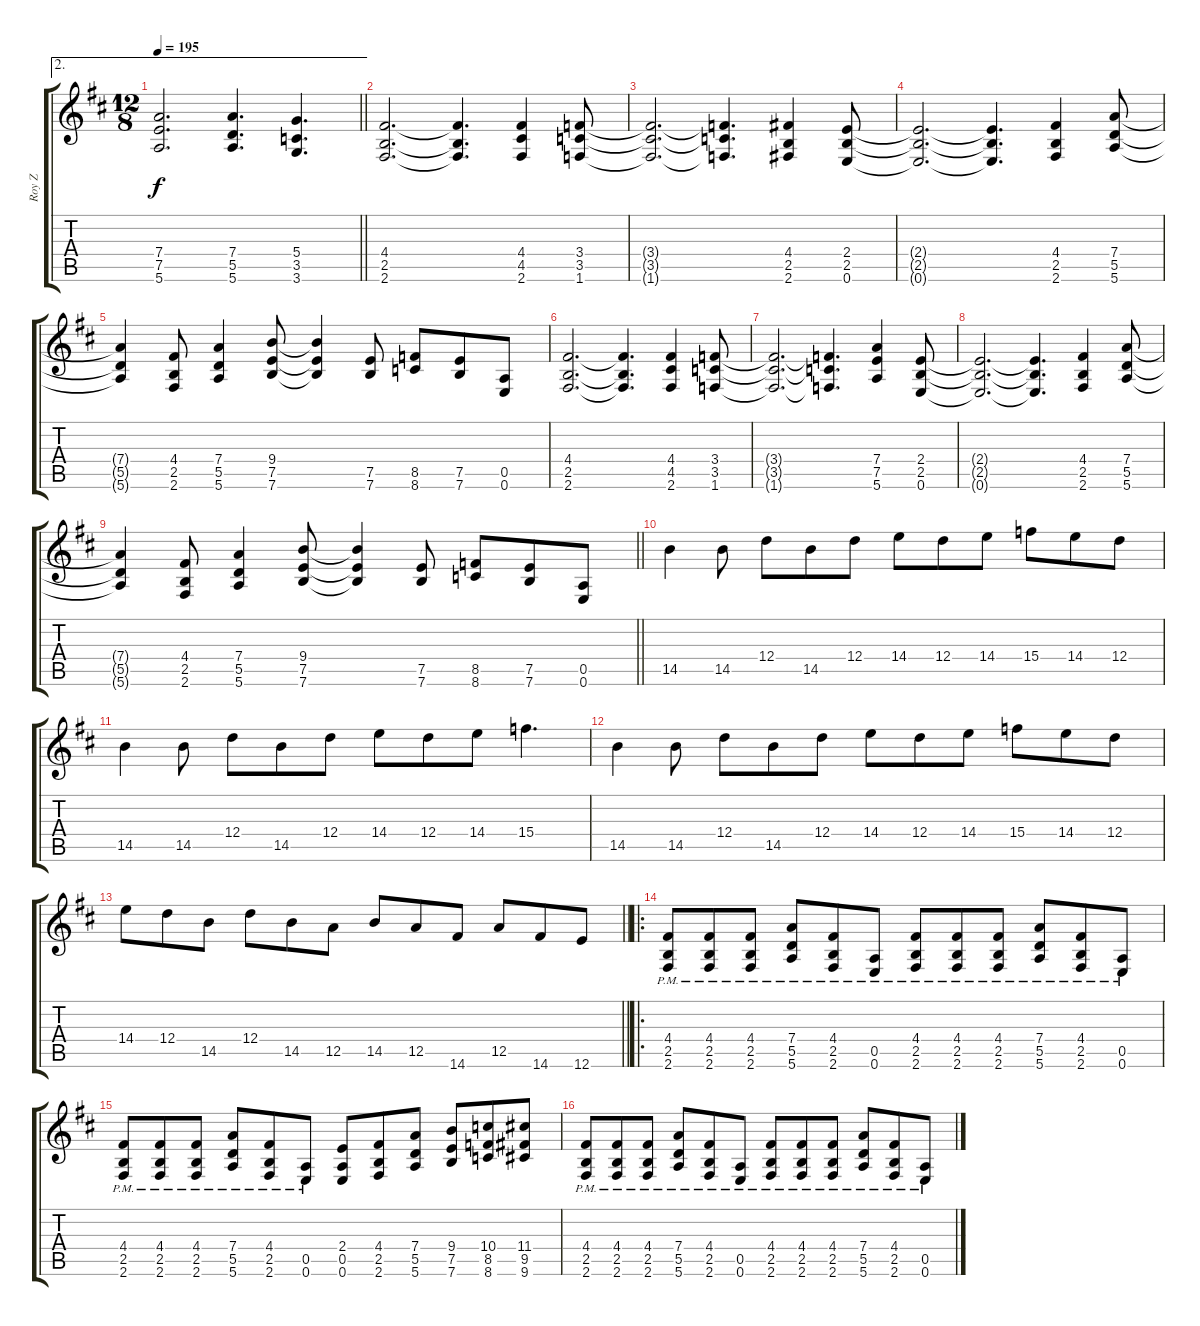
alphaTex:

\track ("Roy Z" "Roy Z") {instrument overdrivenguitar}
\staff {score tabs}
\tuning (E4 B3 G3 D3 A2 E2) {hide}
\ae 2
\ts (12 8)
\tempo 195
\clef g2
\barLineRight lightlight
\ks d
(7.4 7.5 5.6).2{d dy f} (7.4 5.5 5.6).4{d} (5.4 3.5 3.6).4{d} |
(4.4 2.5 2.6).2{d} (4.4{t} 2.5{t} 2.6{t}).4{d} (4.4 4.5 2.6).4 (3.4 3.5 1.6).8 |
(3.4{t} 3.5{t} 1.6{t}).2{d} (3.4{t} 3.5{t} 1.6{t}).4{d} (4.4 2.5 2.6).4 (2.4 2.5 0.6).8 |
(2.4{t} 2.5{t} 0.6{t}).2{d} (2.4{t} 2.5{t} 0.6{t}).4{d} (4.4 2.5 2.6).4 (7.4 5.5 5.6).8 |
(7.4{t} 5.5{t} 5.6{t}).4 (4.4 2.5 2.6).8 (7.4 5.5 5.6).4 (9.4 7.5 7.6).8 (9.4{t} 7.5{t} 7.6{t}).4 (7.5 7.6).8 (8.5 8.6).8 (7.5 7.6).8 (0.5 0.6).8 |
(4.4 2.5 2.6).2{d} (4.4{t} 2.5{t} 2.6{t}).4{d} (4.4 4.5 2.6).4 (3.4 3.5 1.6).8 |
(3.4{t} 3.5{t} 1.6{t}).2{d} (3.4{t} 3.5{t} 1.6{t}).4{d} (7.4 7.5 5.6).4 (2.4 2.5 0.6).8 |
(2.4{t} 2.5{t} 0.6{t}).2{d} (2.4{t} 2.5{t} 0.6{t}).4{d} (4.4 2.5 2.6).4 (7.4 5.5 5.6).8 |
\barLineRight lightlight
(7.4{t} 5.5{t} 5.6{t}).4 (4.4 2.5 2.6).8 (7.4 5.5 5.6).4 (9.4 7.5 7.6).8 (9.4{t} 7.5{t} 7.6{t}).4 (7.5 7.6).8 (8.5 8.6).8 (7.5 7.6).8 (0.5 0.6).8 |
14.5.4 14.5.8 12.4.8 14.5.8 12.4.8 14.4.8 12.4.8 14.4.8 15.4.8 14.4.8 12.4.8 |
14.5.4 14.5.8 12.4.8 14.5.8 12.4.8 14.4.8 12.4.8 14.4.8 15.4.4{d} |
14.5.4 14.5.8 12.4.8 14.5.8 12.4.8 14.4.8 12.4.8 14.4.8 15.4.8 14.4.8 12.4.8 |
\barLineRight lightlight
14.4.8 12.4.8 14.5.8 12.4.8 14.5.8 12.5.8 14.5.8 12.5.8 14.6.8 12.5.8 14.6.8 12.6.8 |
\ro
(4.4{pm} 2.5{pm} 2.6{pm}).8 (4.4{pm} 2.5{pm} 2.6{pm}).8 (4.4{pm} 2.5{pm} 2.6{pm}).8 (7.4{pm} 5.5{pm} 5.6{pm}).8 (4.4{pm} 2.5{pm} 2.6{pm}).8 (0.5{pm} 0.6{pm}).8 (4.4{pm} 2.5{pm} 2.6{pm}).8 (4.4{pm} 2.5{pm} 2.6{pm}).8 (4.4{pm} 2.5{pm} 2.6{pm}).8 (7.4{pm} 5.5{pm} 5.6{pm}).8 (4.4{pm} 2.5{pm} 2.6{pm}).8 (0.5{pm} 0.6{pm}).8 |
(4.4{pm} 2.5{pm} 2.6{pm}).8 (4.4{pm} 2.5{pm} 2.6{pm}).8 (4.4{pm} 2.5{pm} 2.6{pm}).8 (7.4{pm} 5.5{pm} 5.6{pm}).8 (4.4{pm} 2.5{pm} 2.6{pm}).8 (0.5{pm} 0.6{pm}).8 (2.4 0.5 0.6).8 (4.4 2.5 2.6).8 (7.4 5.5 5.6).8 (9.4 7.5 7.6).8 (10.4 8.5 8.6).8 (11.4 9.5 9.6).8 |
(4.4{pm} 2.5{pm} 2.6{pm}).8 (4.4{pm} 2.5{pm} 2.6{pm}).8 (4.4{pm} 2.5{pm} 2.6{pm}).8 (7.4{pm} 5.5{pm} 5.6{pm}).8 (4.4{pm} 2.5{pm} 2.6{pm}).8 (0.5{pm} 0.6{pm}).8 (4.4{pm} 2.5{pm} 2.6{pm}).8 (4.4{pm} 2.5{pm} 2.6{pm}).8 (4.4{pm} 2.5{pm} 2.6{pm}).8 (7.4{pm} 5.5{pm} 5.6{pm}).8 (4.4{pm} 2.5{pm} 2.6{pm}).8 (0.5{pm} 0.6{pm}).8
